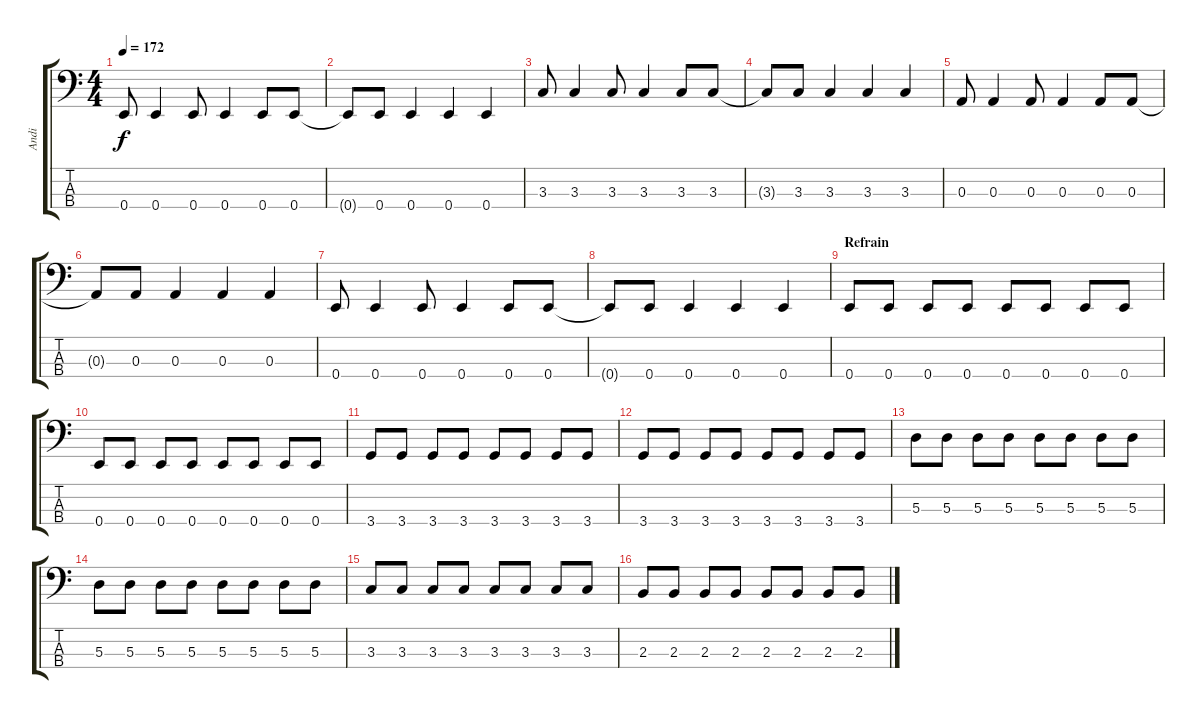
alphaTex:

\track ("Andi" "Andi") {instrument electricbassfinger}
\staff {score tabs}
\tuning (G2 D2 A1 E1) {hide}
\ts (4 4)
\tempo 172
\clef f4
\ks c
0.4.8{dy f} 0.4.4 0.4.8 0.4.4 0.4.8 0.4.8 |
0.4{t}.8 0.4.8 0.4.4 0.4.4 0.4.4 |
3.3.8 3.3.4 3.3.8 3.3.4 3.3.8 3.3.8 |
3.3{t}.8 3.3.8 3.3.4 3.3.4 3.3.4 |
0.3.8 0.3.4 0.3.8 0.3.4 0.3.8 0.3.8 |
0.3{t}.8 0.3.8 0.3.4 0.3.4 0.3.4 |
0.4.8 0.4.4 0.4.8 0.4.4 0.4.8 0.4.8 |
0.4{t}.8 0.4.8 0.4.4 0.4.4 0.4.4 |
\section ("" "Refrain")
0.4.8 0.4.8 0.4.8 0.4.8 0.4.8 0.4.8 0.4.8 0.4.8 |
0.4.8 0.4.8 0.4.8 0.4.8 0.4.8 0.4.8 0.4.8 0.4.8 |
3.4.8 3.4.8 3.4.8 3.4.8 3.4.8 3.4.8 3.4.8 3.4.8 |
3.4.8 3.4.8 3.4.8 3.4.8 3.4.8 3.4.8 3.4.8 3.4.8 |
5.3.8 5.3.8 5.3.8 5.3.8 5.3.8 5.3.8 5.3.8 5.3.8 |
5.3.8 5.3.8 5.3.8 5.3.8 5.3.8 5.3.8 5.3.8 5.3.8 |
3.3.8 3.3.8 3.3.8 3.3.8 3.3.8 3.3.8 3.3.8 3.3.8 |
2.3.8 2.3.8 2.3.8 2.3.8 2.3.8 2.3.8 2.3.8 2.3.8
